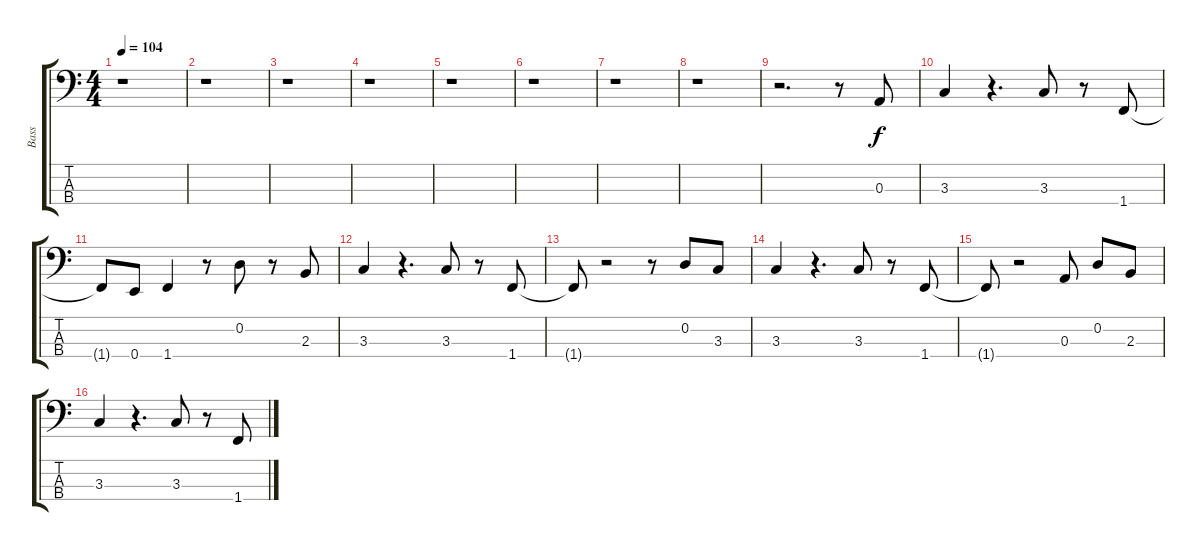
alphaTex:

\track ("Bass" "Bass") {instrument acousticbass}
\staff {score tabs}
\tuning (G2 D2 A1 E1) {hide}
\ts (4 4)
\tempo 104
\clef f4
\ks c
r.1{dy f instrument acousticbass} |
r.1 |
r.1 |
r.1 |
r.1 |
r.1 |
r.1 |
r.1 |
r.2{d} r.8 0.3.8 |
3.3.4 r.4{d} 3.3.8 r.8 1.4.8 |
1.4{t}.8 0.4.8 1.4.4 r.8 0.2.8 r.8 2.3.8 |
3.3.4 r.4{d} 3.3.8 r.8 1.4.8 |
1.4{t}.8 r.2 r.8 0.2.8 3.3.8 |
3.3.4 r.4{d} 3.3.8 r.8 1.4.8 |
1.4{t}.8 r.2 0.3.8 0.2.8 2.3.8 |
3.3.4 r.4{d} 3.3.8 r.8 1.4.8
